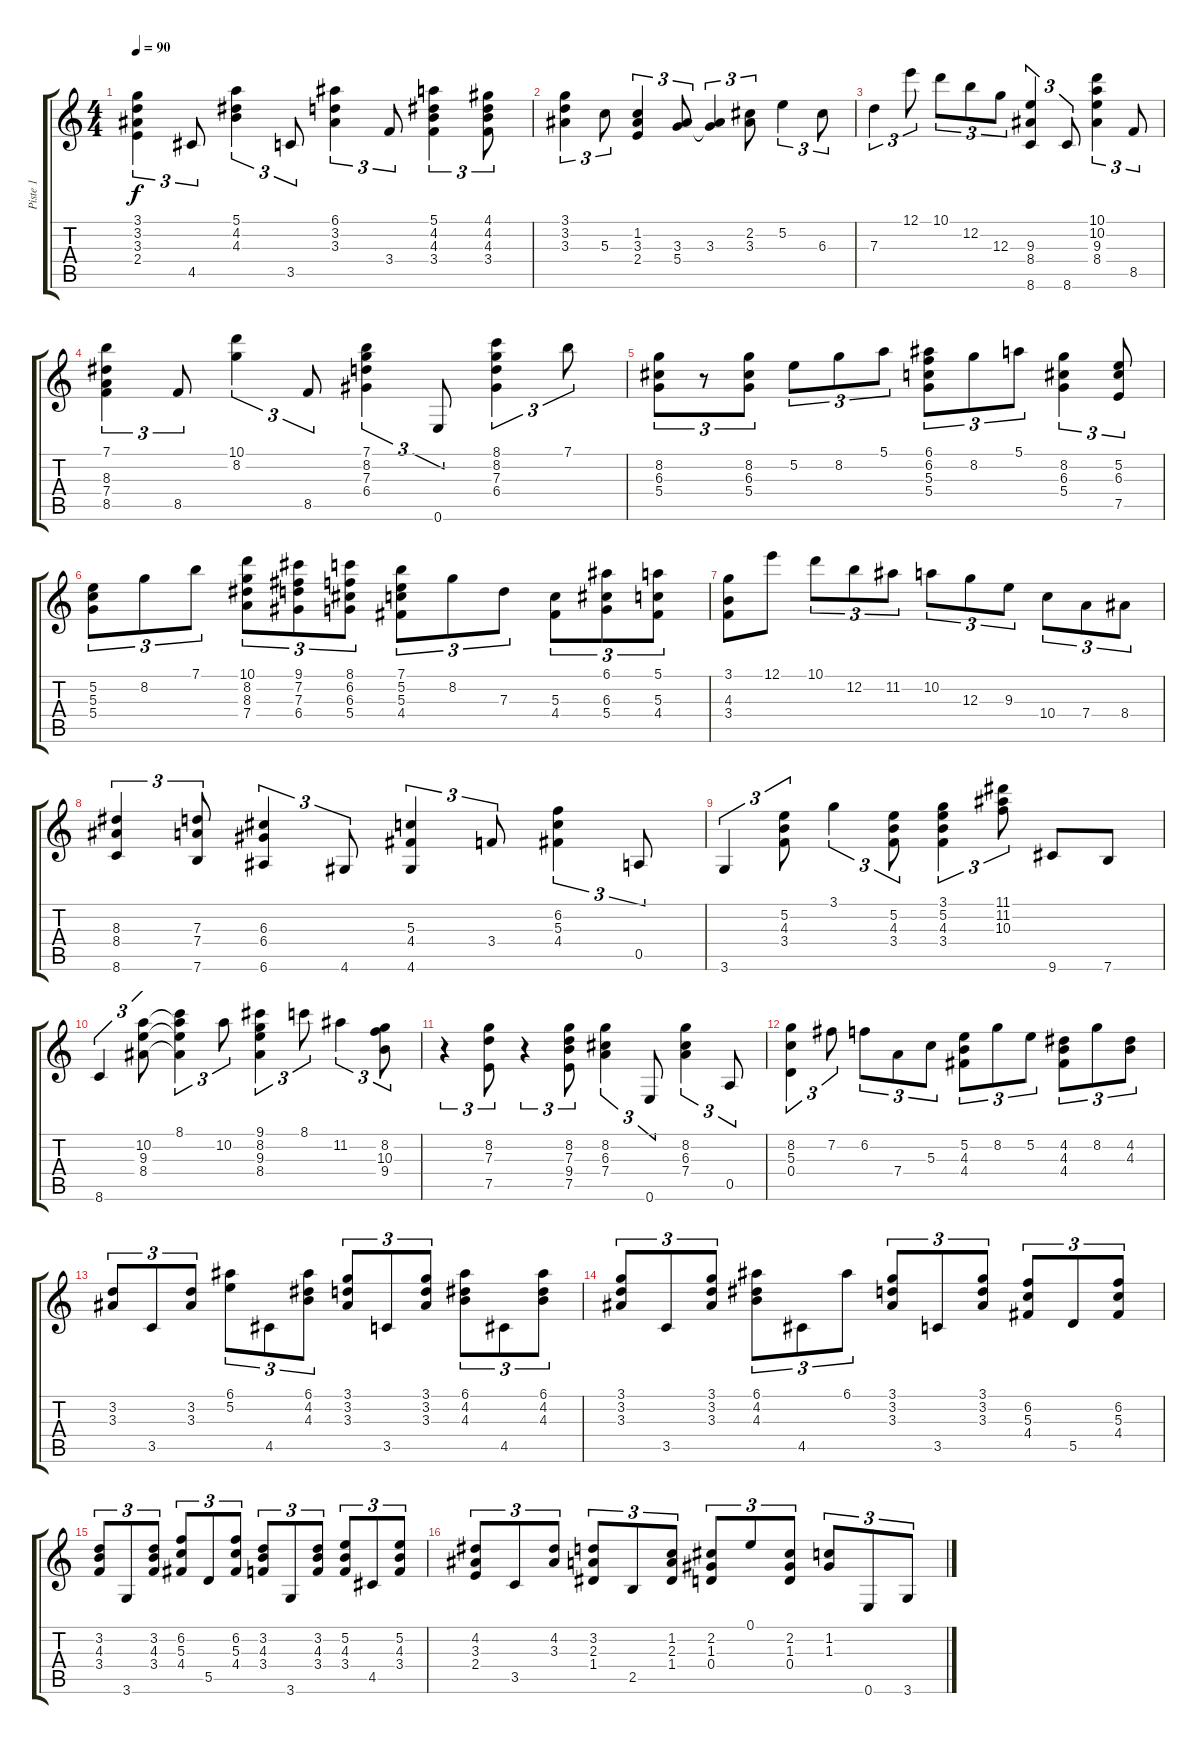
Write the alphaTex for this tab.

\track ("Piste 1" "Piste 1") {instrument acousticguitarsteel}
\staff {score tabs}
\tuning (E4 B3 G3 D3 A2 E2) {hide}
\ts (4 4)
\tempo 90
\clef g2
\ks c
(3.1 3.2 3.3 2.4).4{tu (3 2) dy f} 4.5.8{tu (3 2)} (5.1 4.2 4.3).4{tu (3 2)} 3.5.8{tu (3 2)} (6.1 3.2 3.3).4{tu (3 2)} 3.4.8{tu (3 2)} (5.1 4.2 4.3 3.4).4{tu (3 2)} (4.1 4.2 4.3 3.4).8{tu (3 2)} |
(3.1 3.2 3.3).4{tu (3 2)} 5.3.8{tu (3 2)} (1.2 3.3 2.4).4{tu (3 2)} (3.3 5.4).8{tu (3 2)} (3.3 5.4{t}).4{tu (3 2)} (2.2 3.3).8{tu (3 2)} 5.2.4{tu (3 2)} 6.3.8{tu (3 2)} |
7.3.4{tu (3 2)} 12.1.8{tu (3 2)} 10.1.8{tu (3 2)} 12.2.8{tu (3 2)} 12.3.8{tu (3 2)} (9.3 8.4 8.6).4{tu (3 2)} 8.6.8{tu (3 2)} (10.1 10.2 9.3 8.4).4{tu (3 2)} 8.5.8{tu (3 2)} |
(7.1 8.3 7.4 8.5).4{tu (3 2)} 8.5.8{tu (3 2)} (10.1 8.2).4{tu (3 2)} 8.5.8{tu (3 2)} (7.1 8.2 7.3 6.4).4{tu (3 2)} 0.6.8{tu (3 2)} (8.1 8.2 7.3 6.4).4{tu (3 2)} 7.1.8{tu (3 2)} |
(8.2 6.3 5.4).8{tu (3 2)} r.8{tu (3 2)} (8.2 6.3 5.4).8{tu (3 2)} 5.2.8{tu (3 2)} 8.2.8{tu (3 2)} 5.1.8{tu (3 2)} (6.1 6.2 5.3 5.4).8{tu (3 2)} 8.2.8{tu (3 2)} 5.1.8{tu (3 2)} (8.2 6.3 5.4).4{tu (3 2)} (5.2 6.3 7.5).8{tu (3 2)} |
(5.2 5.3 5.4).8{tu (3 2)} 8.2.8{tu (3 2)} 7.1.8{tu (3 2)} (10.1 8.2 8.3 7.4).8{tu (3 2)} (9.1 7.2 7.3 6.4).8{tu (3 2)} (8.1 6.2 6.3 5.4).8{tu (3 2)} (7.1 5.2 5.3 4.4).8{tu (3 2)} 8.2.8{tu (3 2)} 7.3.8{tu (3 2)} (5.3 4.4).8{tu (3 2)} (6.1 6.3 5.4).8{tu (3 2)} (5.1 5.3 4.4).8{tu (3 2)} |
(3.1 4.3 3.4).8 12.1.8 10.1.8{tu (3 2)} 12.2.8{tu (3 2)} 11.2.8{tu (3 2)} 10.2.8{tu (3 2)} 12.3.8{tu (3 2)} 9.3.8{tu (3 2)} 10.4.8{tu (3 2)} 7.4.8{tu (3 2)} 8.4.8{tu (3 2)} |
(8.3 8.4 8.6).4{tu (3 2)} (7.3 7.4 7.6).8{tu (3 2)} (6.3 6.4 6.6).4{tu (3 2)} 4.6.8{tu (3 2)} (5.3 4.4 4.6).4{tu (3 2)} 3.4.8{tu (3 2)} (6.2 5.3 4.4).4{tu (3 2)} 0.5.8{tu (3 2)} |
3.6.4{tu (3 2)} (5.2 4.3 3.4).8{tu (3 2)} 3.1.4{tu (3 2)} (5.2 4.3 3.4).8{tu (3 2)} (3.1 5.2 4.3 3.4).4{tu (3 2)} (11.1 11.2 10.3).8{tu (3 2)} 9.6.8 7.6.8 |
8.6.4{tu (3 2)} (10.2 9.3 8.4).8{tu (3 2)} (8.1 10.2{t} 9.3{t} 8.4{t}).4{tu (3 2)} 10.2.8{tu (3 2)} (9.1 8.2 9.3 8.4).4{tu (3 2)} 8.1.8{tu (3 2)} 11.2.4{tu (3 2)} (8.2 10.3 9.4).8{tu (3 2)} |
r.4{tu (3 2)} (8.2 7.3 7.5).8{tu (3 2)} r.4{tu (3 2)} (8.2 7.3 9.4 7.5).8{tu (3 2)} (8.2 6.3 7.4).4{tu (3 2)} 0.6.8{tu (3 2)} (8.2 6.3 7.4).4{tu (3 2)} 0.5.8{tu (3 2)} |
(8.2 5.3 0.4).4{tu (3 2)} 7.2.8{tu (3 2)} 6.2.8{tu (3 2)} 7.4.8{tu (3 2)} 5.3.8{tu (3 2)} (5.2 4.3 4.4).8{tu (3 2)} 8.2.8{tu (3 2)} 5.2.8{tu (3 2)} (4.2 4.3 4.4).8{tu (3 2)} 8.2.8{tu (3 2)} (4.2 4.3).8{tu (3 2)} |
(3.2 3.3).8{tu (3 2)} 3.5.8{tu (3 2)} (3.2 3.3).8{tu (3 2)} (6.1 5.2).8{tu (3 2)} 4.5.8{tu (3 2)} (6.1 4.2 4.3).8{tu (3 2)} (3.1 3.2 3.3).8{tu (3 2)} 3.5.8{tu (3 2)} (3.1 3.2 3.3).8{tu (3 2)} (6.1 4.2 4.3).8{tu (3 2)} 4.5.8{tu (3 2)} (6.1 4.2 4.3).8{tu (3 2)} |
(3.1 3.2 3.3).8{tu (3 2)} 3.5.8{tu (3 2)} (3.1 3.2 3.3).8{tu (3 2)} (6.1 4.2 4.3).8{tu (3 2)} 4.5.8{tu (3 2)} 6.1.8{tu (3 2)} (3.1 3.2 3.3).8{tu (3 2)} 3.5.8{tu (3 2)} (3.1 3.2 3.3).8{tu (3 2)} (6.2 5.3 4.4).8{tu (3 2)} 5.5.8{tu (3 2)} (6.2 5.3 4.4).8{tu (3 2)} |
(3.2 4.3 3.4).8{tu (3 2)} 3.6.8{tu (3 2)} (3.2 4.3 3.4).8{tu (3 2)} (6.2 5.3 4.4).8{tu (3 2)} 5.5.8{tu (3 2)} (6.2 5.3 4.4).8{tu (3 2)} (3.2 4.3 3.4).8{tu (3 2)} 3.6.8{tu (3 2)} (3.2 4.3 3.4).8{tu (3 2)} (5.2 4.3 3.4).8{tu (3 2)} 4.5.8{tu (3 2)} (5.2 4.3 3.4).8{tu (3 2)} |
(4.2 3.3 2.4).8{tu (3 2)} 3.5.8{tu (3 2)} (4.2 3.3).8{tu (3 2)} (3.2 2.3 1.4).8{tu (3 2)} 2.5.8{tu (3 2)} (1.2 2.3 1.4).8{tu (3 2)} (2.2 1.3 0.4).8{tu (3 2)} 0.1.8{tu (3 2)} (2.2 1.3 0.4).8{tu (3 2)} (1.2 1.3).8{tu (3 2)} 0.6.8{tu (3 2)} 3.6.8{tu (3 2)}
